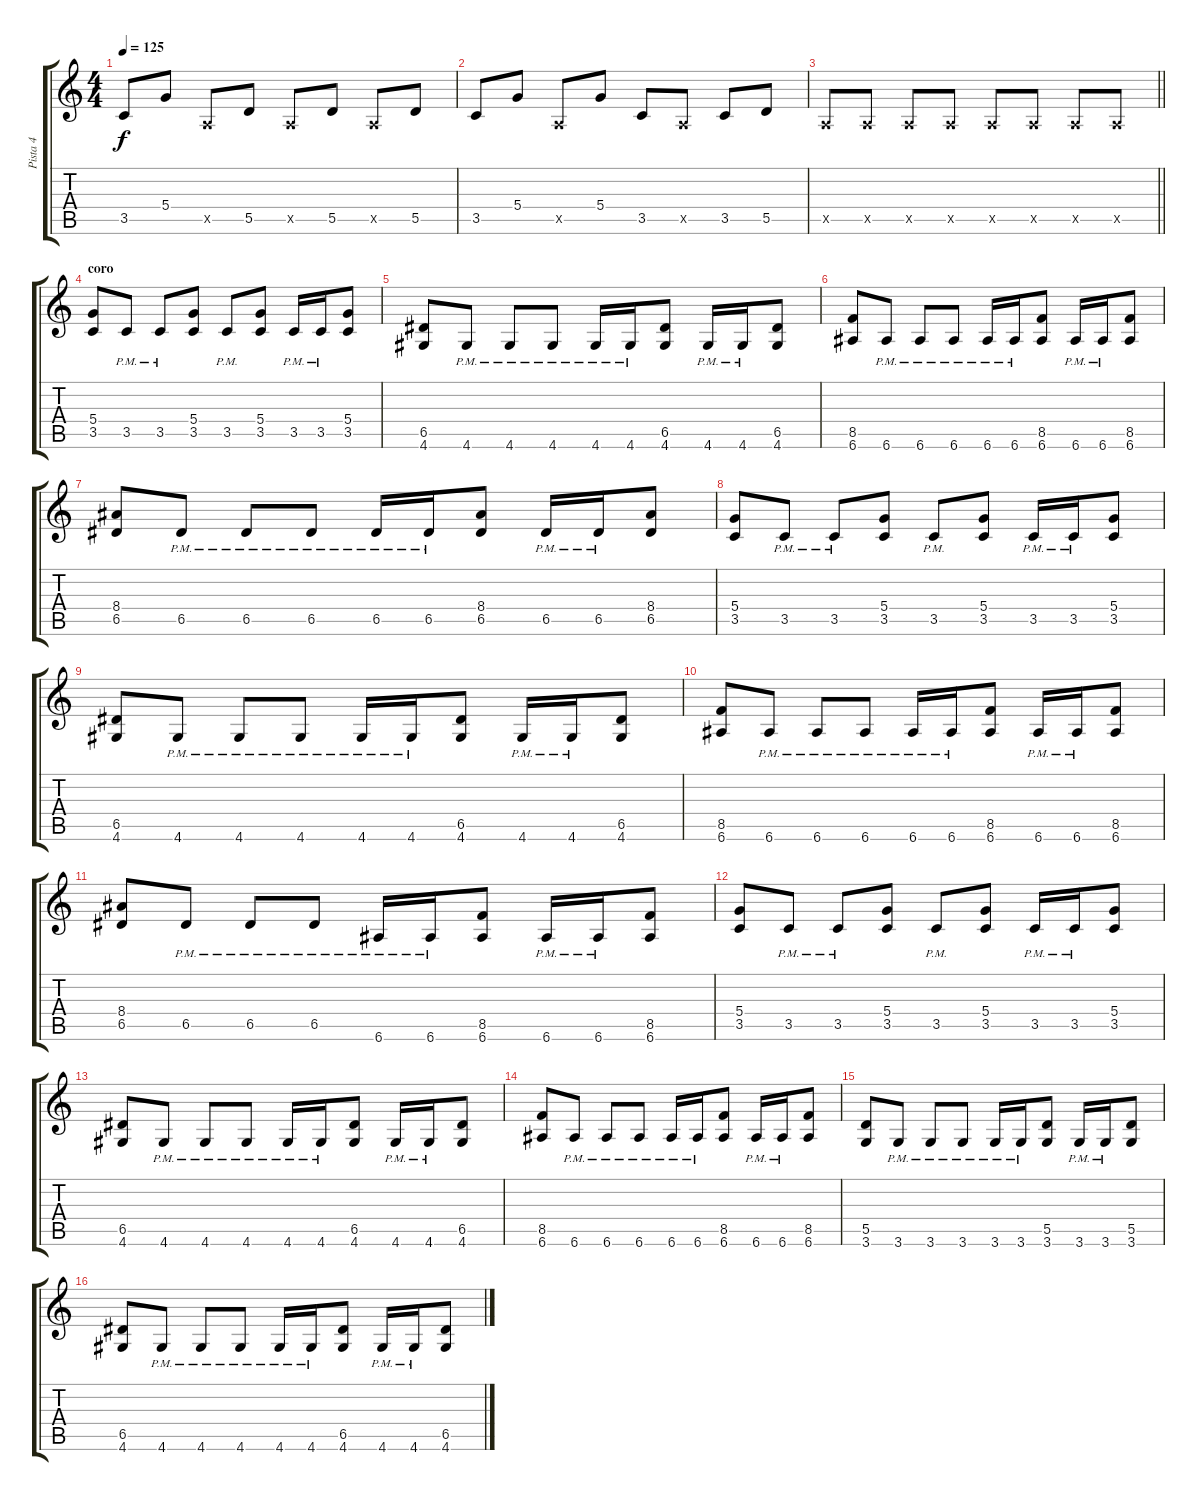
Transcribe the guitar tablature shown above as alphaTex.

\track ("Pista 4" "Pista 4") {instrument overdrivenguitar}
\staff {score tabs}
\tuning (E4 B3 G3 D3 A2 E2) {hide}
\ts (4 4)
\tempo 125
\clef g2
\ks c
3.5.8{dy f} 5.4.8 0.5{x}.8 5.5.8 0.5{x}.8 5.5.8 0.5{x}.8 5.5.8 |
3.5.8 5.4.8 0.5{x}.8 5.4.8 3.5.8 0.5{x}.8 3.5.8 5.5.8 |
\barLineRight lightlight
0.5{x}.8 0.5{x}.8 0.5{x}.8 0.5{x}.8 0.5{x}.8 0.5{x}.8 0.5{x}.8 0.5{x}.8 |
\section ("" "coro")
(5.4 3.5).8{volume 14} 3.5{pm}.8 3.5{pm}.8 (5.4 3.5).8 3.5{pm}.8 (5.4 3.5).8 3.5{pm}.16 3.5{pm}.16 (5.4 3.5).8 |
(6.5 4.6).8 4.6{pm}.8 4.6{pm}.8 4.6{pm}.8 4.6{pm}.16 4.6{pm}.16 (6.5 4.6).8 4.6{pm}.16 4.6{pm}.16 (6.5 4.6).8 |
(8.5 6.6).8 6.6{pm}.8 6.6{pm}.8 6.6{pm}.8 6.6{pm}.16 6.6{pm}.16 (8.5 6.6).8 6.6{pm}.16 6.6{pm}.16 (8.5 6.6).8 |
(8.4 6.5).8 6.5{pm}.8 6.5{pm}.8 6.5{pm}.8 6.5{pm}.16 6.5{pm}.16 (8.4 6.5).8 6.5{pm}.16 6.5{pm}.16 (8.4 6.5).8 |
(5.4 3.5).8 3.5{pm}.8 3.5{pm}.8 (5.4 3.5).8 3.5{pm}.8 (5.4 3.5).8 3.5{pm}.16 3.5{pm}.16 (5.4 3.5).8 |
(6.5 4.6).8 4.6{pm}.8 4.6{pm}.8 4.6{pm}.8 4.6{pm}.16 4.6{pm}.16 (6.5 4.6).8 4.6{pm}.16 4.6{pm}.16 (6.5 4.6).8 |
(8.5 6.6).8 6.6{pm}.8 6.6{pm}.8 6.6{pm}.8 6.6{pm}.16 6.6{pm}.16 (8.5 6.6).8 6.6{pm}.16 6.6{pm}.16 (8.5 6.6).8 |
(8.4 6.5).8 6.5{pm}.8 6.5{pm}.8 6.5{pm}.8 6.6{pm}.16 6.6{pm}.16 (8.5 6.6).8 6.6{pm}.16 6.6{pm}.16 (8.5 6.6).8 |
(5.4 3.5).8 3.5{pm}.8 3.5{pm}.8 (5.4 3.5).8 3.5{pm}.8 (5.4 3.5).8 3.5{pm}.16 3.5{pm}.16 (5.4 3.5).8 |
(6.5 4.6).8 4.6{pm}.8 4.6{pm}.8 4.6{pm}.8 4.6{pm}.16 4.6{pm}.16 (6.5 4.6).8 4.6{pm}.16 4.6{pm}.16 (6.5 4.6).8 |
(8.5 6.6).8 6.6{pm}.8 6.6{pm}.8 6.6{pm}.8 6.6{pm}.16 6.6{pm}.16 (8.5 6.6).8 6.6{pm}.16 6.6{pm}.16 (8.5 6.6).8 |
(5.5 3.6).8 3.6{pm}.8 3.6{pm}.8 3.6{pm}.8 3.6{pm}.16 3.6{pm}.16 (5.5 3.6).8 3.6{pm}.16 3.6{pm}.16 (5.5 3.6).8 |
(6.5 4.6).8 4.6{pm}.8 4.6{pm}.8 4.6{pm}.8 4.6{pm}.16 4.6{pm}.16 (6.5 4.6).8 4.6{pm}.16 4.6{pm}.16 (6.5 4.6).8
